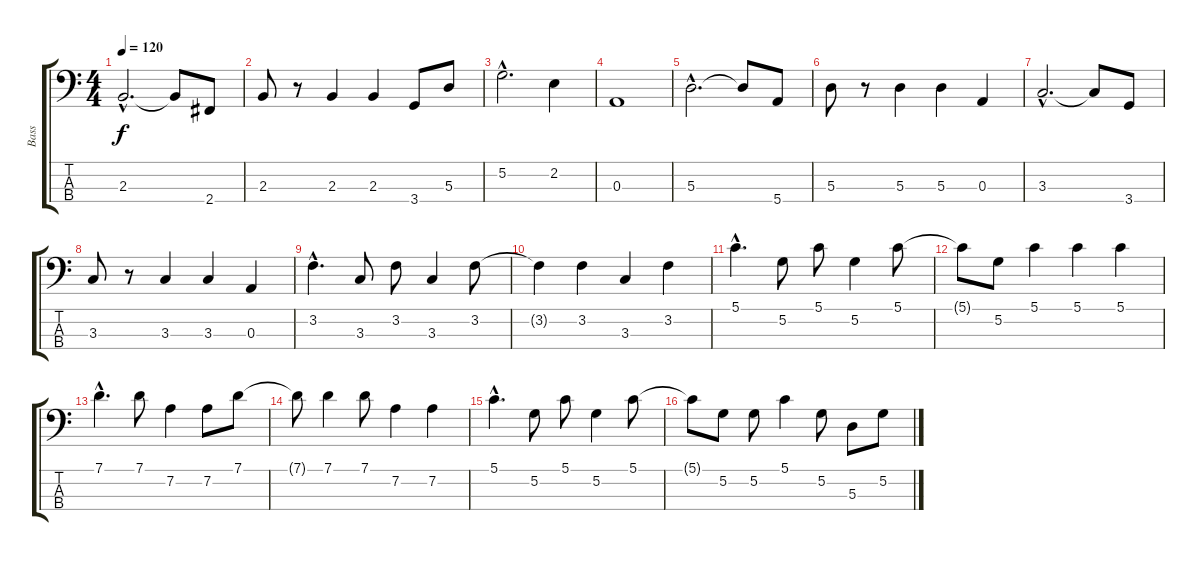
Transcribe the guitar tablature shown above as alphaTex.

\track ("Bass" "Bass") {instrument electricbassfinger}
\staff {score tabs}
\tuning (G2 D2 A1 E1) {hide}
\ts (4 4)
\tempo 120
\clef f4
\ks c
2.3{hac}.2{d dy f} 2.3{t}.8 2.4.8 |
2.3.8 r.8 2.3.4 2.3.4 3.4.8 5.3.8 |
5.2{hac}.2{d} 2.2.4 |
0.3.1 |
5.3{hac}.2{d} 5.3{t}.8 5.4.8 |
5.3.8 r.8 5.3.4 5.3.4 0.3.4 |
3.3{hac}.2{d} 3.3{t}.8 3.4.8 |
3.3.8 r.8 3.3.4 3.3.4 0.3.4 |
3.2{hac}.4{d} 3.3.8 3.2.8 3.3.4 3.2.8 |
3.2{t}.4 3.2.4 3.3.4 3.2.4 |
5.1{hac}.4{d} 5.2.8 5.1.8 5.2.4 5.1.8 |
5.1{t}.8 5.2.8 5.1.4 5.1.4 5.1.4 |
7.1{hac}.4{d} 7.1.8 7.2.4 7.2.8 7.1.8 |
7.1{t}.8 7.1.4 7.1.8 7.2.4 7.2.4 |
5.1{hac}.4{d} 5.2.8 5.1.8 5.2.4 5.1.8 |
5.1{t}.8 5.2.8 5.2.8 5.1.4 5.2.8 5.3.8 5.2.8
